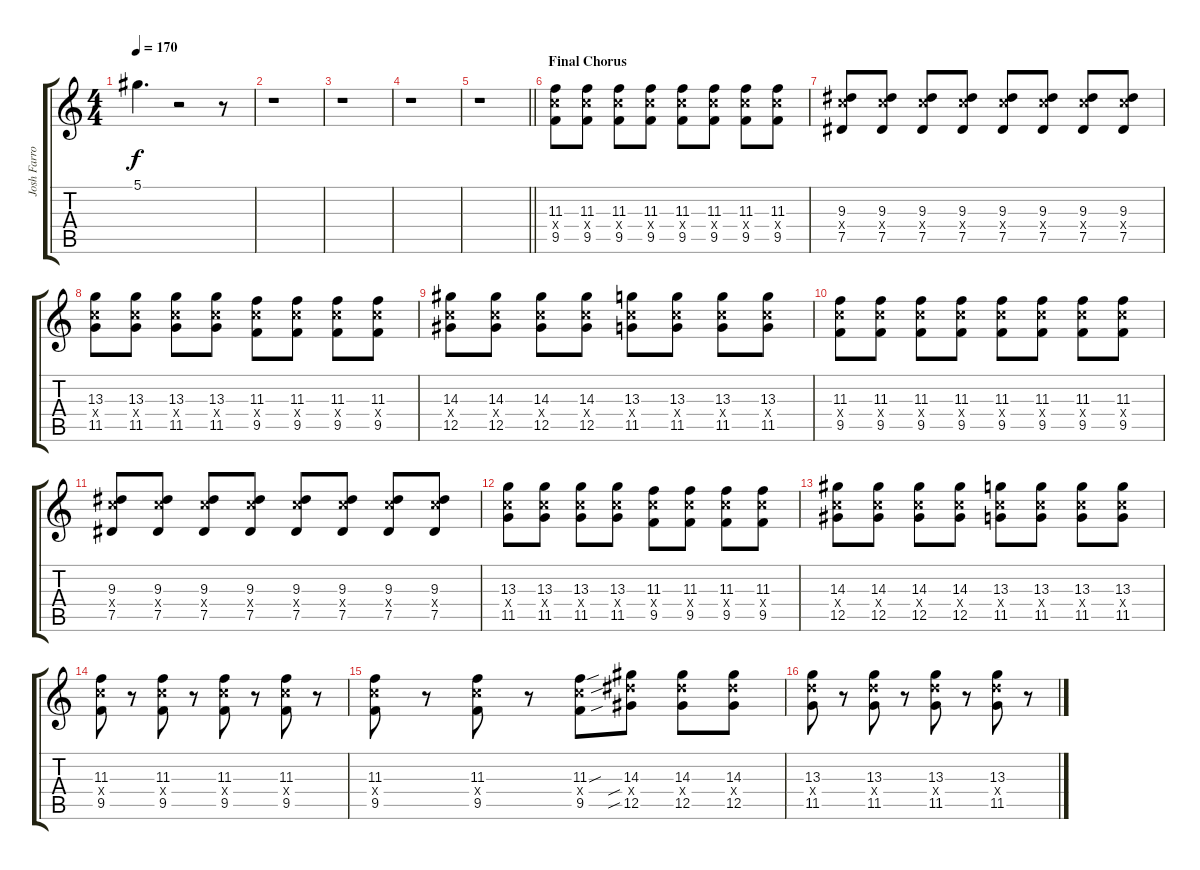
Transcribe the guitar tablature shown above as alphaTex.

\track ("Josh Farro (Lead Guitar)" "Josh Farro") {instrument overdrivenguitar}
\staff {score tabs}
\tuning (Eb4 Bb3 Gb3 Db3 Ab2 Db2) {hide}
\ts (4 4)
\tempo 170
\clef g2
\ks c
5.1.4{d dy f} r.2 r.8 |
r.1 |
r.1 |
r.1 |
\barLineRight lightlight
r.1 |
\section ("" "Final Chorus")
(11.3 11.4{x} 9.5).8 (11.3 11.4{x} 9.5).8 (11.3 11.4{x} 9.5).8 (11.3 11.4{x} 9.5).8 (11.3 11.4{x} 9.5).8 (11.3 11.4{x} 9.5).8 (11.3 11.4{x} 9.5).8 (11.3 11.4{x} 9.5).8 |
(9.3 11.4{x} 7.5).8 (9.3 11.4{x} 7.5).8 (9.3 11.4{x} 7.5).8 (9.3 11.4{x} 7.5).8 (9.3 11.4{x} 7.5).8 (9.3 11.4{x} 7.5).8 (9.3 11.4{x} 7.5).8 (9.3 11.4{x} 7.5).8 |
(13.3 11.4{x} 11.5).8 (13.3 11.4{x} 11.5).8 (13.3 11.4{x} 11.5).8 (13.3 11.4{x} 11.5).8 (11.3 11.4{x} 9.5).8 (11.3 11.4{x} 9.5).8 (11.3 11.4{x} 9.5).8 (11.3 11.4{x} 9.5).8 |
(14.3 11.4{x} 12.5).8 (14.3 11.4{x} 12.5).8 (14.3 11.4{x} 12.5).8 (14.3 11.4{x} 12.5).8 (13.3 11.4{x} 11.5).8 (13.3 11.4{x} 11.5).8 (13.3 11.4{x} 11.5).8 (13.3 11.4{x} 11.5).8 |
(11.3 11.4{x} 9.5).8 (11.3 11.4{x} 9.5).8 (11.3 11.4{x} 9.5).8 (11.3 11.4{x} 9.5).8 (11.3 11.4{x} 9.5).8 (11.3 11.4{x} 9.5).8 (11.3 11.4{x} 9.5).8 (11.3 11.4{x} 9.5).8 |
(9.3 11.4{x} 7.5).8 (9.3 11.4{x} 7.5).8 (9.3 11.4{x} 7.5).8 (9.3 11.4{x} 7.5).8 (9.3 11.4{x} 7.5).8 (9.3 11.4{x} 7.5).8 (9.3 11.4{x} 7.5).8 (9.3 11.4{x} 7.5).8 |
(13.3 11.4{x} 11.5).8 (13.3 11.4{x} 11.5).8 (13.3 11.4{x} 11.5).8 (13.3 11.4{x} 11.5).8 (11.3 11.4{x} 9.5).8 (11.3 11.4{x} 9.5).8 (11.3 11.4{x} 9.5).8 (11.3 11.4{x} 9.5).8 |
(14.3 11.4{x} 12.5).8 (14.3 11.4{x} 12.5).8 (14.3 11.4{x} 12.5).8 (14.3 11.4{x} 12.5).8 (13.3 11.4{x} 11.5).8 (13.3 11.4{x} 11.5).8 (13.3 11.4{x} 11.5).8 (13.3 11.4{x} 11.5).8 |
(11.3 11.4{x} 9.5).8 r.8 (11.3 11.4{x} 9.5).8 r.8 (11.3 11.4{x} 9.5).8 r.8 (11.3 11.4{x} 9.5).8 r.8 |
(11.3 11.4{x} 9.5).8 r.8 (11.3 11.4{x} 9.5).8 r.8 (11.3{sou} 11.4{x} 9.5).8 (14.3 14.4{sib x} 12.5{sib}).8 (14.3 14.4{x} 12.5).8 (14.3 14.4{x} 12.5).8 |
(13.3 13.4{x} 11.5).8 r.8 (13.3 13.4{x} 11.5).8 r.8 (13.3 13.4{x} 11.5).8 r.8 (13.3 13.4{x} 11.5).8 r.8
